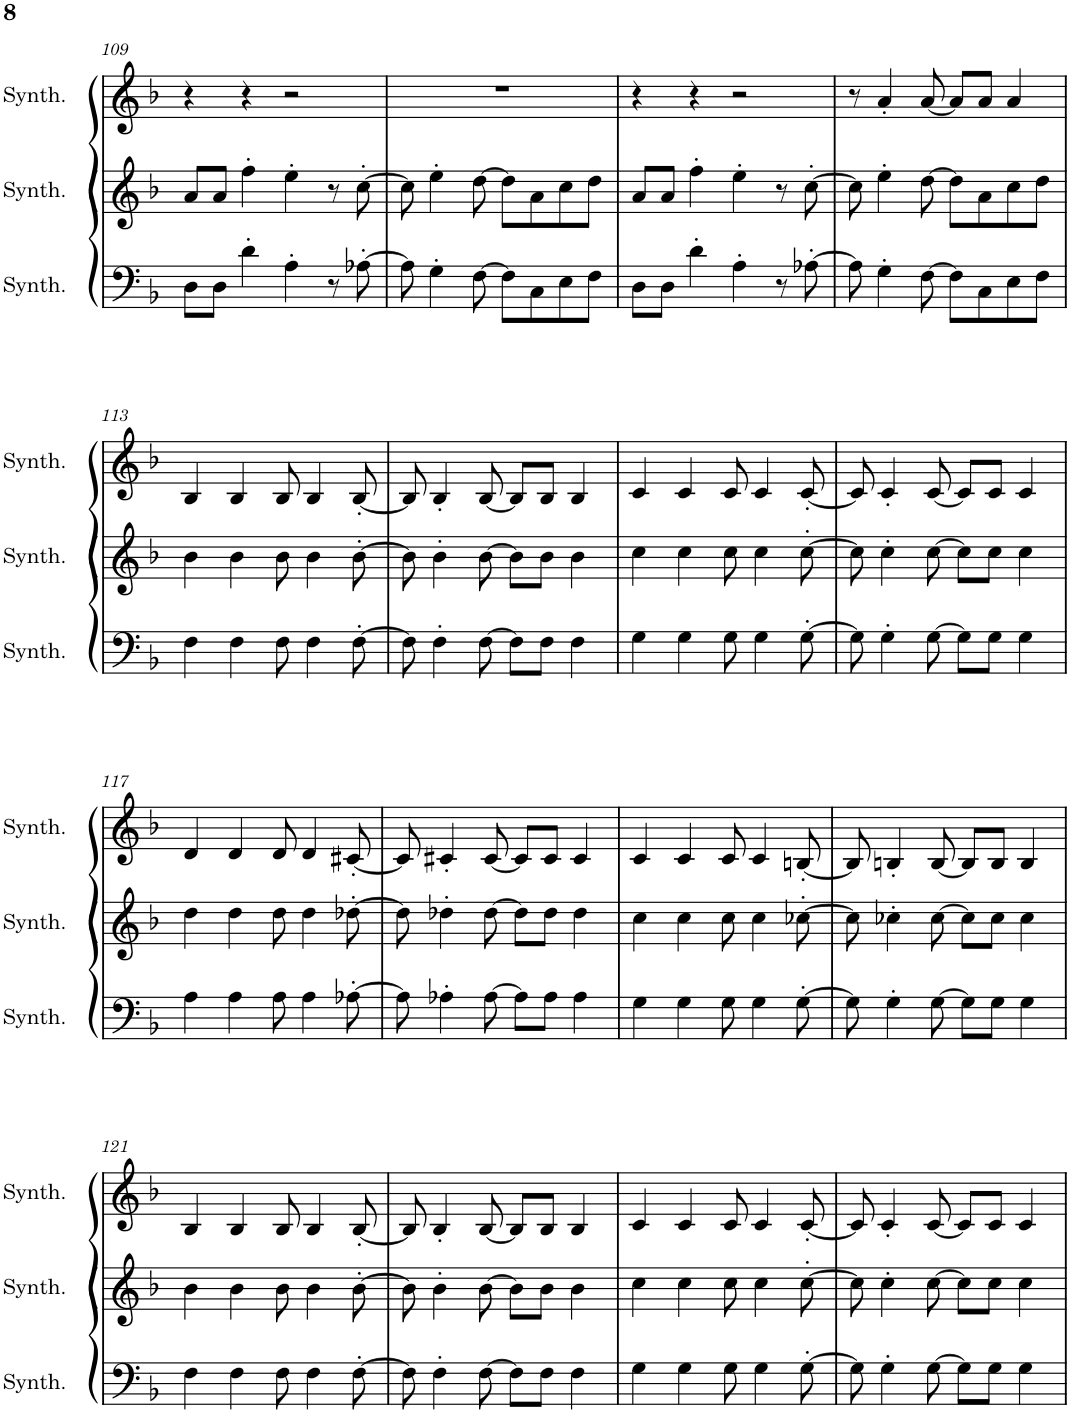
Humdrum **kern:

**kern	**kern	**kern
*part3	*part2	*part1
*staff3	*staff2	*staff1
*I"Square Synthesizer	*I"Square Synthesizer	*I"Square Synthesizer
*I'Synth.	*I'Synth.	*I'Synth.
!!LO:PB:g=z
*clefF4	*clefG2	*clefG2
*k[b-]	*k[b-]	*k[b-]
*M4/4	*M4/4	*M4/4
=109	=109	=109
8D\L	8a/L	4r
8D\J	8a/J	.
4d'\	4ff'\	4r
4A'\	4ee'\	2r
8r	8r	.
[8A-X'\	[8cc'\	.
=110	=110	=110
8A-\]	8cc\]	1r
4G'\	4ee'\	.
[8F\	[8dd\	.
8F\L]	8dd\L]	.
8C\	8a\	.
8E\	8cc\	.
8F\J	8dd\J	.
=111	=111	=111
8D\L	8a/L	4r
8D\J	8a/J	.
4d'\	4ff'\	4r
4A'\	4ee'\	2r
8r	8r	.
[8A-X'\	[8cc'\	.
=112	=112	=112
8A-\]	8cc\]	8r
4G'\	4ee'\	4a'/
[8F\	[8dd\	[8a/
8F\L]	8dd\L]	8a/L]
8C\	8a\	8a/J
8E\	8cc\	4a/
8F\J	8dd\J	.
!!LO:LB:g=z
=113	=113	=113
4F\	4b-\	4B-/
4F\	4b-\	4B-/
8F\	8b-\	8B-/
4F\	4b-\	4B-/
[8F'\	[8b-'\	[8B-'/
=114	=114	=114
8F\]	8b-\]	8B-/]
4F'\	4b-'\	4B-'/
[8F\	[8b-\	[8B-/
8F\L]	8b-\L]	8B-/L]
8F\J	8b-\J	8B-/J
4F\	4b-\	4B-/
=115	=115	=115
4G\	4cc\	4c/
4G\	4cc\	4c/
8G\	8cc\	8c/
4G\	4cc\	4c/
[8G'\	[8cc'\	[8c'/
=116	=116	=116
8G\]	8cc\]	8c/]
4G'\	4cc'\	4c'/
[8G\	[8cc\	[8c/
8G\L]	8cc\L]	8c/L]
8G\J	8cc\J	8c/J
4G\	4cc\	4c/
!!LO:LB:g=z
=117	=117	=117
4A\	4dd\	4d/
4A\	4dd\	4d/
8A\	8dd\	8d/
4A\	4dd\	4d/
[8A-X'\	[8dd-X'\	[8c#X'/
=118	=118	=118
8A-\]	8dd-\]	8c#/]
4A-X'\	4dd-X'\	4c#X'/
[8A-\	[8dd-\	[8c#/
8A-\L]	8dd-\L]	8c#/L]
8A-\J	8dd-\J	8c#/J
4A-\	4dd-\	4c#/
=119	=119	=119
4G\	4cc\	4c/
4G\	4cc\	4c/
8G\	8cc\	8c/
4G\	4cc\	4c/
[8G'\	[8cc-X'\	[8Bn'/
=120	=120	=120
8G\]	8cc-\]	8B/]
4G'\	4cc-X'\	4Bn'/
[8G\	[8cc-\	[8B/
8G\L]	8cc-\L]	8B/L]
8G\J	8cc-\J	8B/J
4G\	4cc-\	4B/
!!LO:LB:g=z
=121	=121	=121
4F\	4b-\	4B-/
4F\	4b-\	4B-/
8F\	8b-\	8B-/
4F\	4b-\	4B-/
[8F'\	[8b-'\	[8B-'/
=122	=122	=122
8F\]	8b-\]	8B-/]
4F'\	4b-'\	4B-'/
[8F\	[8b-\	[8B-/
8F\L]	8b-\L]	8B-/L]
8F\J	8b-\J	8B-/J
4F\	4b-\	4B-/
=123	=123	=123
4G\	4cc\	4c/
4G\	4cc\	4c/
8G\	8cc\	8c/
4G\	4cc\	4c/
[8G'\	[8cc'\	[8c'/
=124	=124	=124
8G\]	8cc\]	8c/]
4G'\	4cc'\	4c'/
[8G\	[8cc\	[8c/
8G\L]	8cc\L]	8c/L]
8G\J	8cc\J	8c/J
4G\	4cc\	4c/
=	=	=
*-	*-	*-
